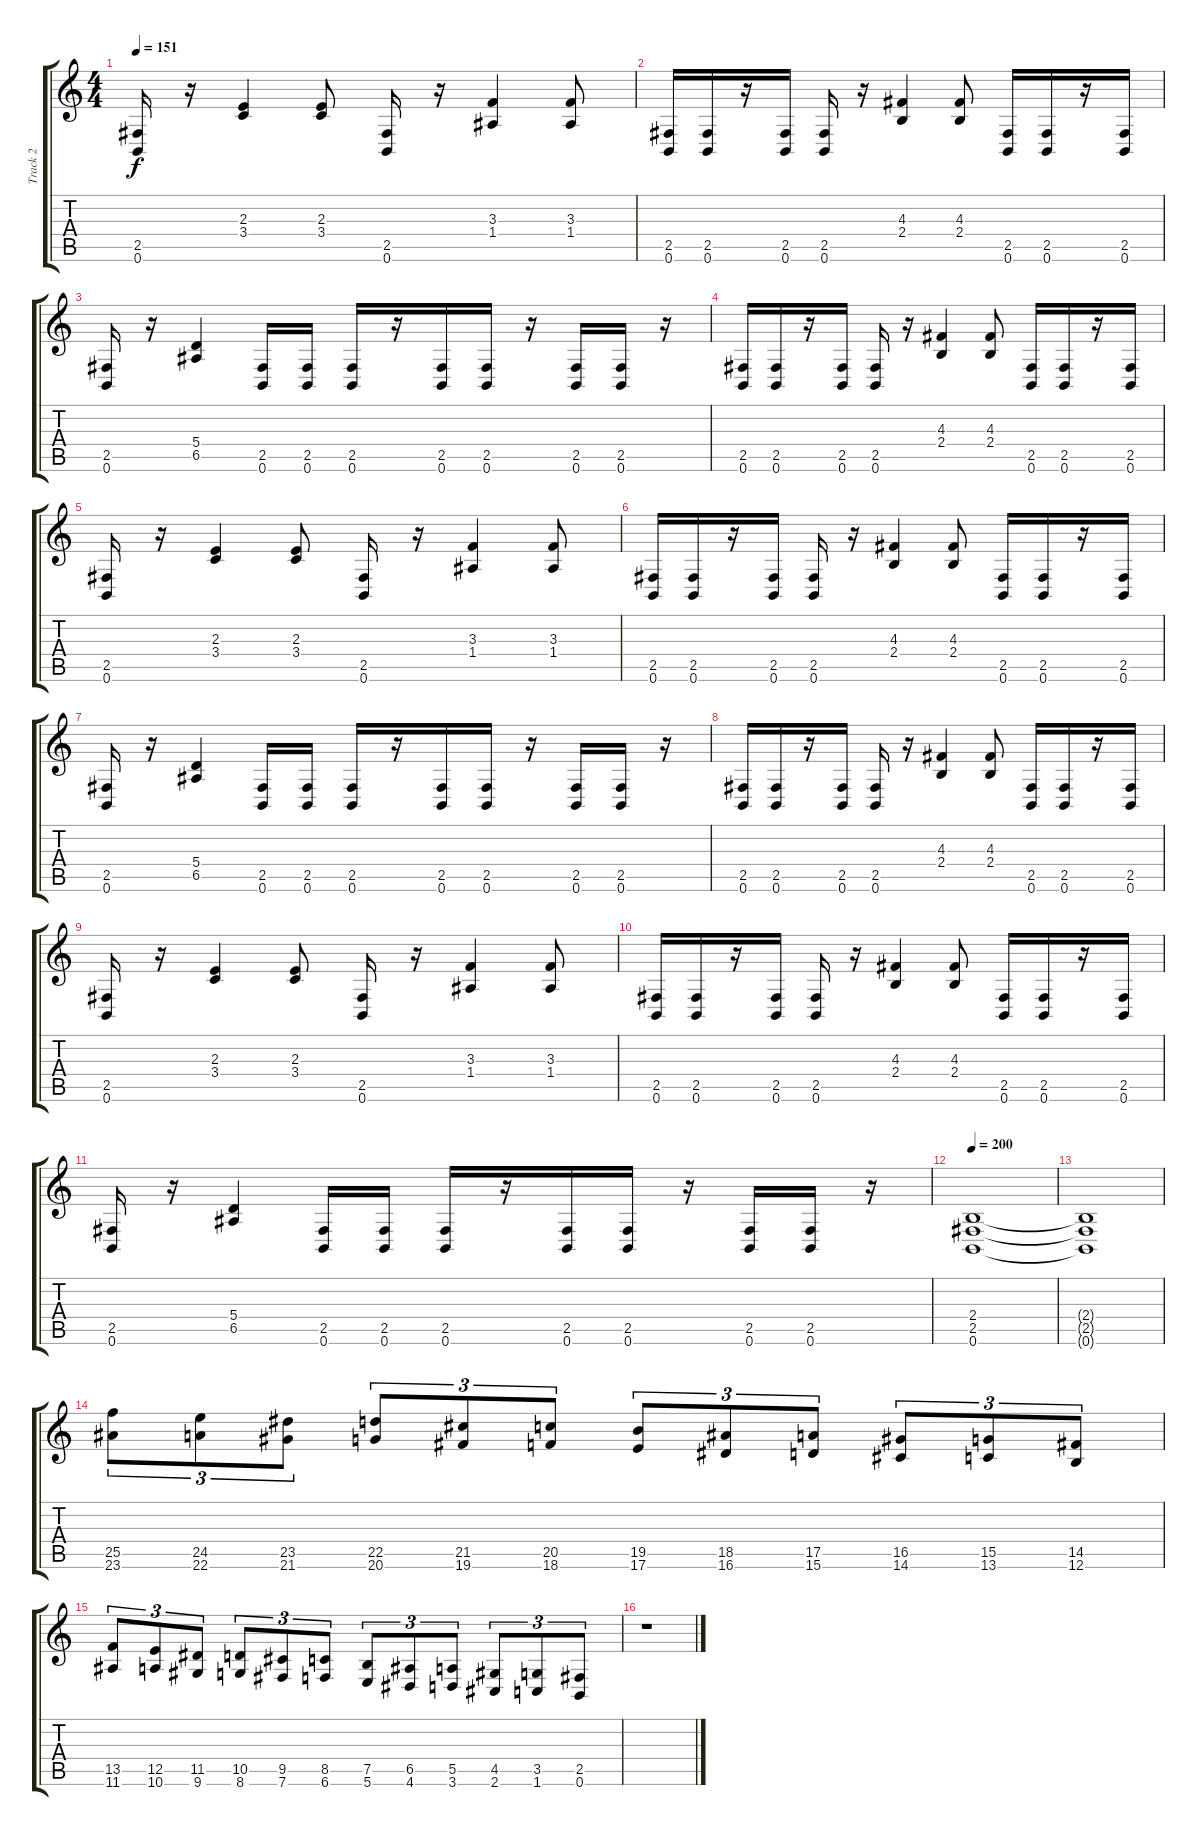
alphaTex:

\track ("Track 2" "Track 2") {instrument distortionguitar}
\staff {score tabs}
\tuning (B3 G3 D3 A2 E2 B1) {hide}
\ts (4 4)
\tempo 151
\clef g2
\ks c
(2.5 0.6).16{dy f} r.16 (2.3 3.4).4 (2.3 3.4).8 (2.5 0.6).16 r.16 (3.3 1.4).4 (3.3 1.4).8 |
(2.5 0.6).16 (2.5 0.6).16 r.16 (2.5 0.6).16 (2.5 0.6).16 r.16 (4.3 2.4).4 (4.3 2.4).8 (2.5 0.6).16 (2.5 0.6).16 r.16 (2.5 0.6).16 |
(2.5 0.6).16 r.16 (5.4 6.5).4 (2.5 0.6).16 (2.5 0.6).16 (2.5 0.6).16 r.16 (2.5 0.6).16 (2.5 0.6).16 r.16 (2.5 0.6).16 (2.5 0.6).16 r.16 |
(2.5 0.6).16 (2.5 0.6).16 r.16 (2.5 0.6).16 (2.5 0.6).16 r.16 (4.3 2.4).4 (4.3 2.4).8 (2.5 0.6).16 (2.5 0.6).16 r.16 (2.5 0.6).16 |
(2.5 0.6).16 r.16 (2.3 3.4).4 (2.3 3.4).8 (2.5 0.6).16 r.16 (3.3 1.4).4 (3.3 1.4).8 |
(2.5 0.6).16 (2.5 0.6).16 r.16 (2.5 0.6).16 (2.5 0.6).16 r.16 (4.3 2.4).4 (4.3 2.4).8 (2.5 0.6).16 (2.5 0.6).16 r.16 (2.5 0.6).16 |
(2.5 0.6).16 r.16 (5.4 6.5).4 (2.5 0.6).16 (2.5 0.6).16 (2.5 0.6).16 r.16 (2.5 0.6).16 (2.5 0.6).16 r.16 (2.5 0.6).16 (2.5 0.6).16 r.16 |
(2.5 0.6).16 (2.5 0.6).16 r.16 (2.5 0.6).16 (2.5 0.6).16 r.16 (4.3 2.4).4 (4.3 2.4).8 (2.5 0.6).16 (2.5 0.6).16 r.16 (2.5 0.6).16 |
(2.5 0.6).16 r.16 (2.3 3.4).4 (2.3 3.4).8 (2.5 0.6).16 r.16 (3.3 1.4).4 (3.3 1.4).8 |
(2.5 0.6).16 (2.5 0.6).16 r.16 (2.5 0.6).16 (2.5 0.6).16 r.16 (4.3 2.4).4 (4.3 2.4).8 (2.5 0.6).16 (2.5 0.6).16 r.16 (2.5 0.6).16 |
(2.5 0.6).16 r.16 (5.4 6.5).4 (2.5 0.6).16 (2.5 0.6).16 (2.5 0.6).16 r.16 (2.5 0.6).16 (2.5 0.6).16 r.16 (2.5 0.6).16 (2.5 0.6).16 r.16 |
\tempo 200
(2.4 2.5 0.6).1 |
(2.4{t} 2.5{t} 0.6{t}).1 |
(25.5 23.6).8{tu (3 2) instrument guitarfretnoise} (24.5 22.6).8{tu (3 2)} (23.5 21.6).8{tu (3 2)} (22.5 20.6).8{tu (3 2)} (21.5 19.6).8{tu (3 2)} (20.5 18.6).8{tu (3 2)} (19.5 17.6).8{tu (3 2)} (18.5 16.6).8{tu (3 2)} (17.5 15.6).8{tu (3 2)} (16.5 14.6).8{tu (3 2)} (15.5 13.6).8{tu (3 2)} (14.5 12.6).8{tu (3 2)} |
(13.5 11.6).8{tu (3 2) instrument guitarfretnoise} (12.5 10.6).8{tu (3 2)} (11.5 9.6).8{tu (3 2)} (10.5 8.6).8{tu (3 2)} (9.5 7.6).8{tu (3 2)} (8.5 6.6).8{tu (3 2)} (7.5 5.6).8{tu (3 2)} (6.5 4.6).8{tu (3 2)} (5.5 3.6).8{tu (3 2)} (4.5 2.6).8{tu (3 2)} (3.5 1.6).8{tu (3 2)} (2.5 0.6).8{tu (3 2)} |
r.1{instrument distortionguitar}
